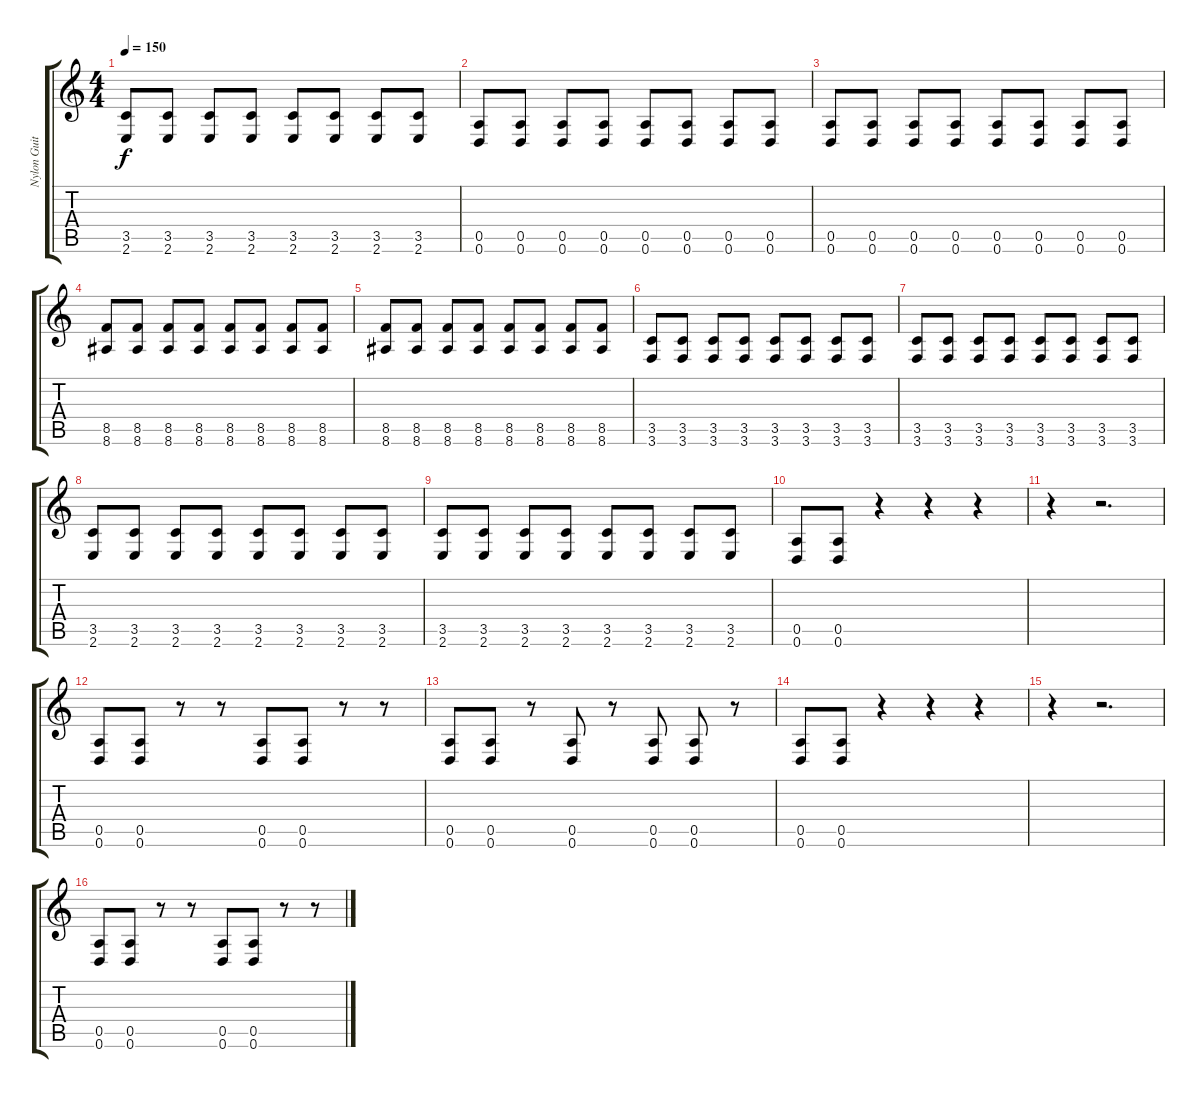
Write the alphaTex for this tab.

\track ("Nylon Guitar" "Nylon Guit") {mute instrument acousticguitarnylon}
\staff {score tabs}
\tuning (E4 B3 G3 D3 A2 D2) {hide}
\ts (4 4)
\tempo 150
\clef g2
\ks c
(3.5 2.6).8{dy f} (3.5 2.6).8 (3.5 2.6).8 (3.5 2.6).8 (3.5 2.6).8 (3.5 2.6).8 (3.5 2.6).8 (3.5 2.6).8 |
(0.5 0.6).8 (0.5 0.6).8 (0.5 0.6).8 (0.5 0.6).8 (0.5 0.6).8 (0.5 0.6).8 (0.5 0.6).8 (0.5 0.6).8 |
(0.5 0.6).8 (0.5 0.6).8 (0.5 0.6).8 (0.5 0.6).8 (0.5 0.6).8 (0.5 0.6).8 (0.5 0.6).8 (0.5 0.6).8 |
(8.5 8.6).8 (8.5 8.6).8 (8.5 8.6).8 (8.5 8.6).8 (8.5 8.6).8 (8.5 8.6).8 (8.5 8.6).8 (8.5 8.6).8 |
(8.5 8.6).8 (8.5 8.6).8 (8.5 8.6).8 (8.5 8.6).8 (8.5 8.6).8 (8.5 8.6).8 (8.5 8.6).8 (8.5 8.6).8 |
(3.5 3.6).8 (3.5 3.6).8 (3.5 3.6).8 (3.5 3.6).8 (3.5 3.6).8 (3.5 3.6).8 (3.5 3.6).8 (3.5 3.6).8 |
(3.5 3.6).8 (3.5 3.6).8 (3.5 3.6).8 (3.5 3.6).8 (3.5 3.6).8 (3.5 3.6).8 (3.5 3.6).8 (3.5 3.6).8 |
(3.5 2.6).8 (3.5 2.6).8 (3.5 2.6).8 (3.5 2.6).8 (3.5 2.6).8 (3.5 2.6).8 (3.5 2.6).8 (3.5 2.6).8 |
(3.5 2.6).8 (3.5 2.6).8 (3.5 2.6).8 (3.5 2.6).8 (3.5 2.6).8 (3.5 2.6).8 (3.5 2.6).8 (3.5 2.6).8 |
(0.5 0.6).8 (0.5 0.6).8 r.4 r.4 r.4 |
r.4 r.2{d} |
(0.5 0.6).8 (0.5 0.6).8 r.8 r.8 (0.5 0.6).8 (0.5 0.6).8 r.8 r.8 |
(0.5 0.6).8 (0.5 0.6).8 r.8 (0.5 0.6).8 r.8 (0.5 0.6).8 (0.5 0.6).8 r.8 |
(0.5 0.6).8 (0.5 0.6).8 r.4 r.4 r.4 |
r.4 r.2{d} |
(0.5 0.6).8 (0.5 0.6).8 r.8 r.8 (0.5 0.6).8 (0.5 0.6).8 r.8 r.8
